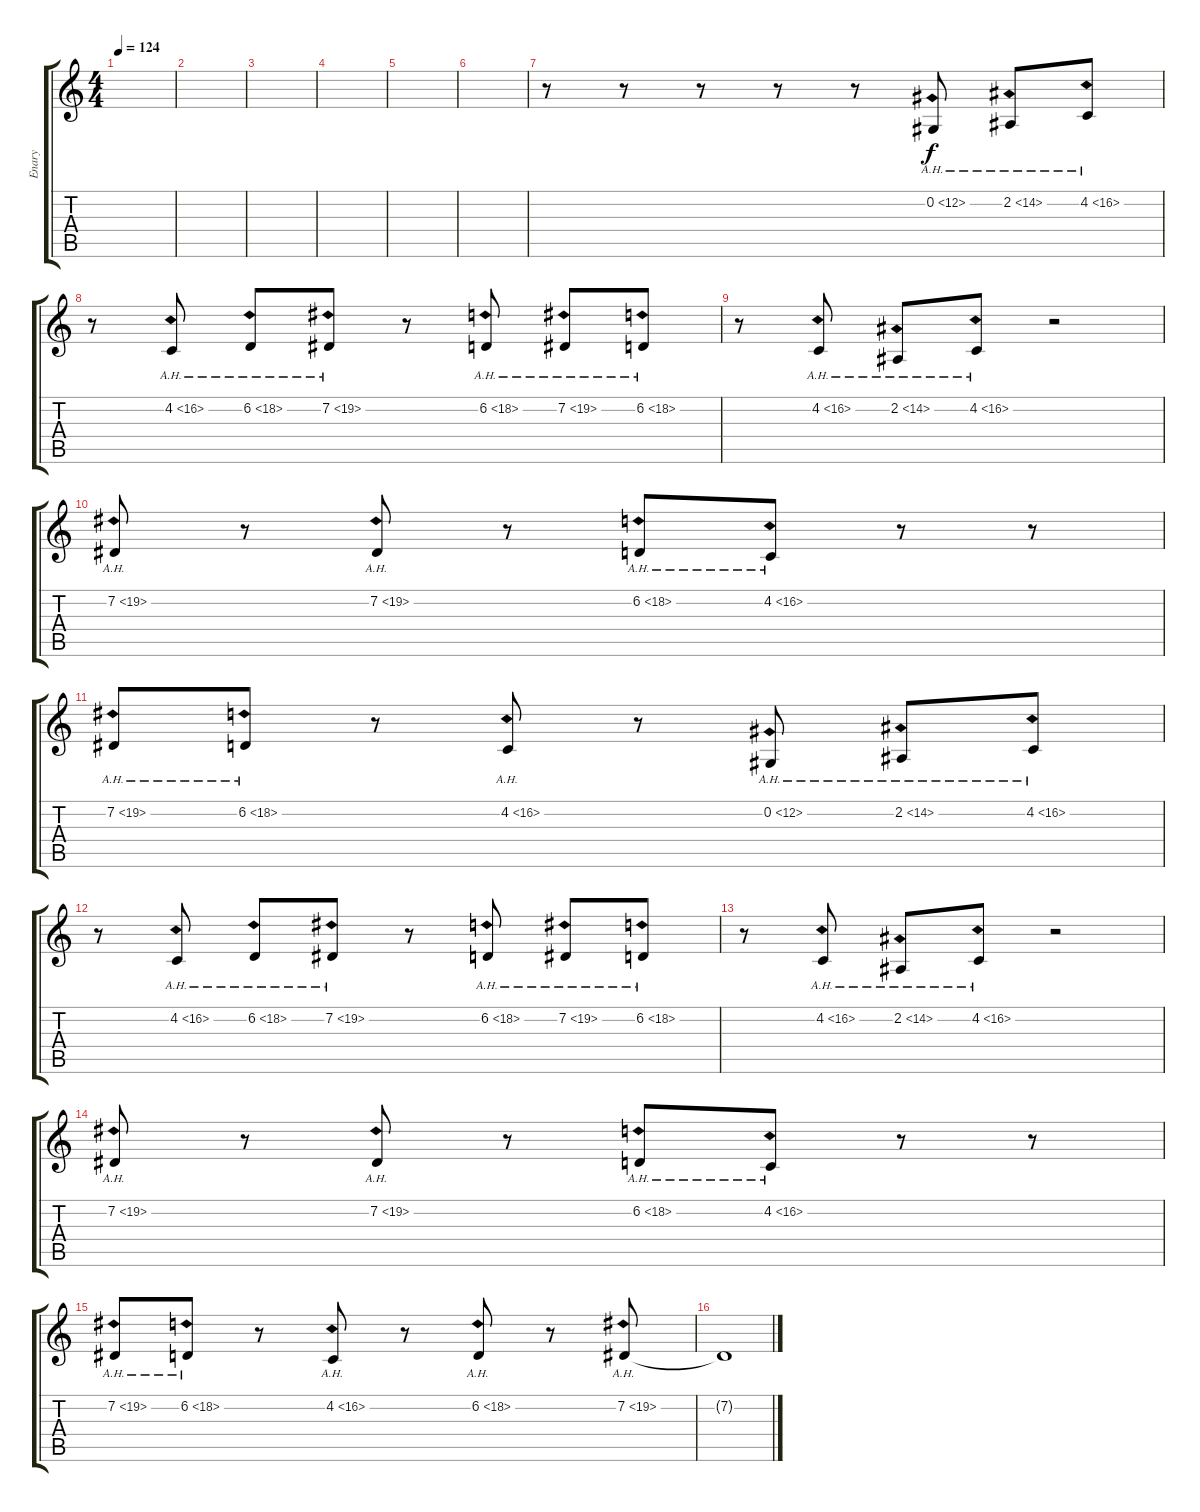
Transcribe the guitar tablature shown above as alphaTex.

\track ("Enary" "Enary") {instrument lead6voice}
\staff {score tabs}
\tuning (Db4 Ab3 E3 B2 Gb2 B1) {hide}
\ts (4 4)
\tempo 124
\clef g2
\ks c
|
|
|
|
|
|
r.8 r.8 r.8 r.8 r.8 0.2{ah 12}.8 2.2{ah 12}.8 4.2{ah 12}.8 |
r.8 4.2{ah 12}.8 6.2{ah 12}.8 7.2{ah 12}.8 r.8 6.2{ah 12}.8 7.2{ah 12}.8 6.2{ah 12}.8 |
r.8 4.2{ah 12}.8 2.2{ah 12}.8 4.2{ah 12}.8 r.2 |
7.2{ah 12}.8 r.8 7.2{ah 12}.8 r.8 6.2{ah 12}.8 4.2{ah 12}.8 r.8 r.8 |
7.2{ah 12}.8 6.2{ah 12}.8 r.8 4.2{ah 12}.8 r.8 0.2{ah 12}.8 2.2{ah 12}.8 4.2{ah 12}.8 |
r.8 4.2{ah 12}.8 6.2{ah 12}.8 7.2{ah 12}.8 r.8 6.2{ah 12}.8 7.2{ah 12}.8 6.2{ah 12}.8 |
r.8 4.2{ah 12}.8 2.2{ah 12}.8 4.2{ah 12}.8 r.2 |
7.2{ah 12}.8 r.8 7.2{ah 12}.8 r.8 6.2{ah 12}.8 4.2{ah 12}.8 r.8 r.8 |
7.2{ah 12}.8 6.2{ah 12}.8 r.8 4.2{ah 12}.8 r.8 6.2{ah 12}.8 r.8 7.2{ah 12}.8 |
7.2{t}.1
